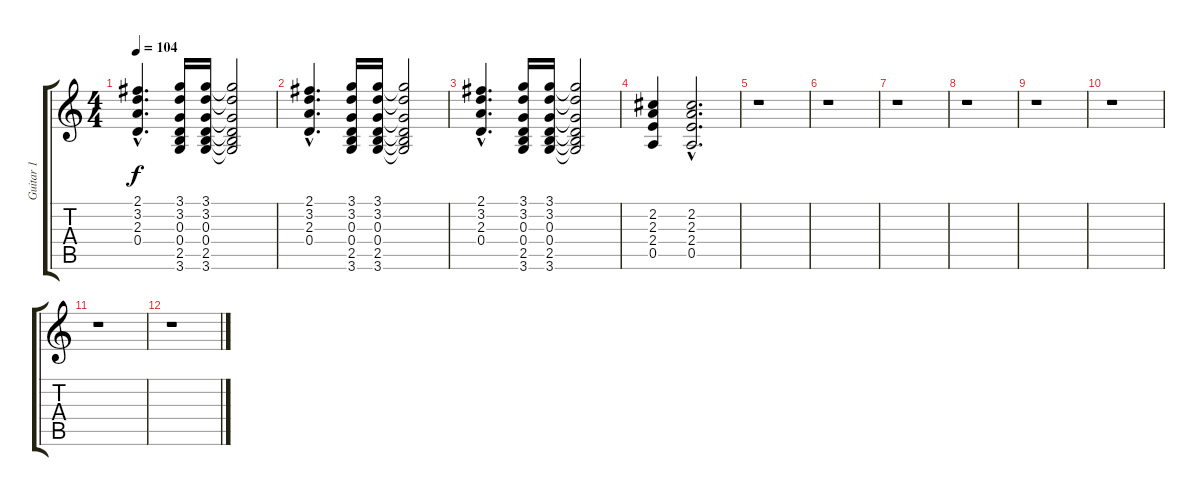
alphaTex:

\track ("Guitar 1" "Guitar 1") {instrument acousticguitarnylon}
\staff {score tabs}
\tuning (E4 B3 G3 D3 A2 E2) {hide}
\ts (4 4)
\tempo 104
\clef g2
\ks c
(2.1{hac} 3.2{hac} 2.3{hac} 0.4{hac}).4{d dy f} (3.1 3.2 0.3 0.4 2.5 3.6).16 (3.1 3.2 0.3 0.4 2.5 3.6).16 (3.1{t} 3.2{t} 0.3{t} 0.4{t} 2.5{t} 3.6{t}).2 |
(2.1{hac} 3.2{hac} 2.3{hac} 0.4{hac}).4{d} (3.1 3.2 0.3 0.4 2.5 3.6).16 (3.1 3.2 0.3 0.4 2.5 3.6).16 (3.1{t} 3.2{t} 0.3{t} 0.4{t} 2.5{t} 3.6{t}).2 |
(2.1{hac} 3.2{hac} 2.3{hac} 0.4{hac}).4{d} (3.1 3.2 0.3 0.4 2.5 3.6).16 (3.1 3.2 0.3 0.4 2.5 3.6).16 (3.1{t} 3.2{t} 0.3{t} 0.4{t} 2.5{t} 3.6{t}).2 |
(2.2 2.3 2.4 0.5).4 (2.2{hac} 2.3{hac} 2.4{hac} 0.5{hac}).2{d} |
r.1 |
r.1 |
r.1 |
r.1 |
r.1 |
r.1 |
r.1 |
r.1
